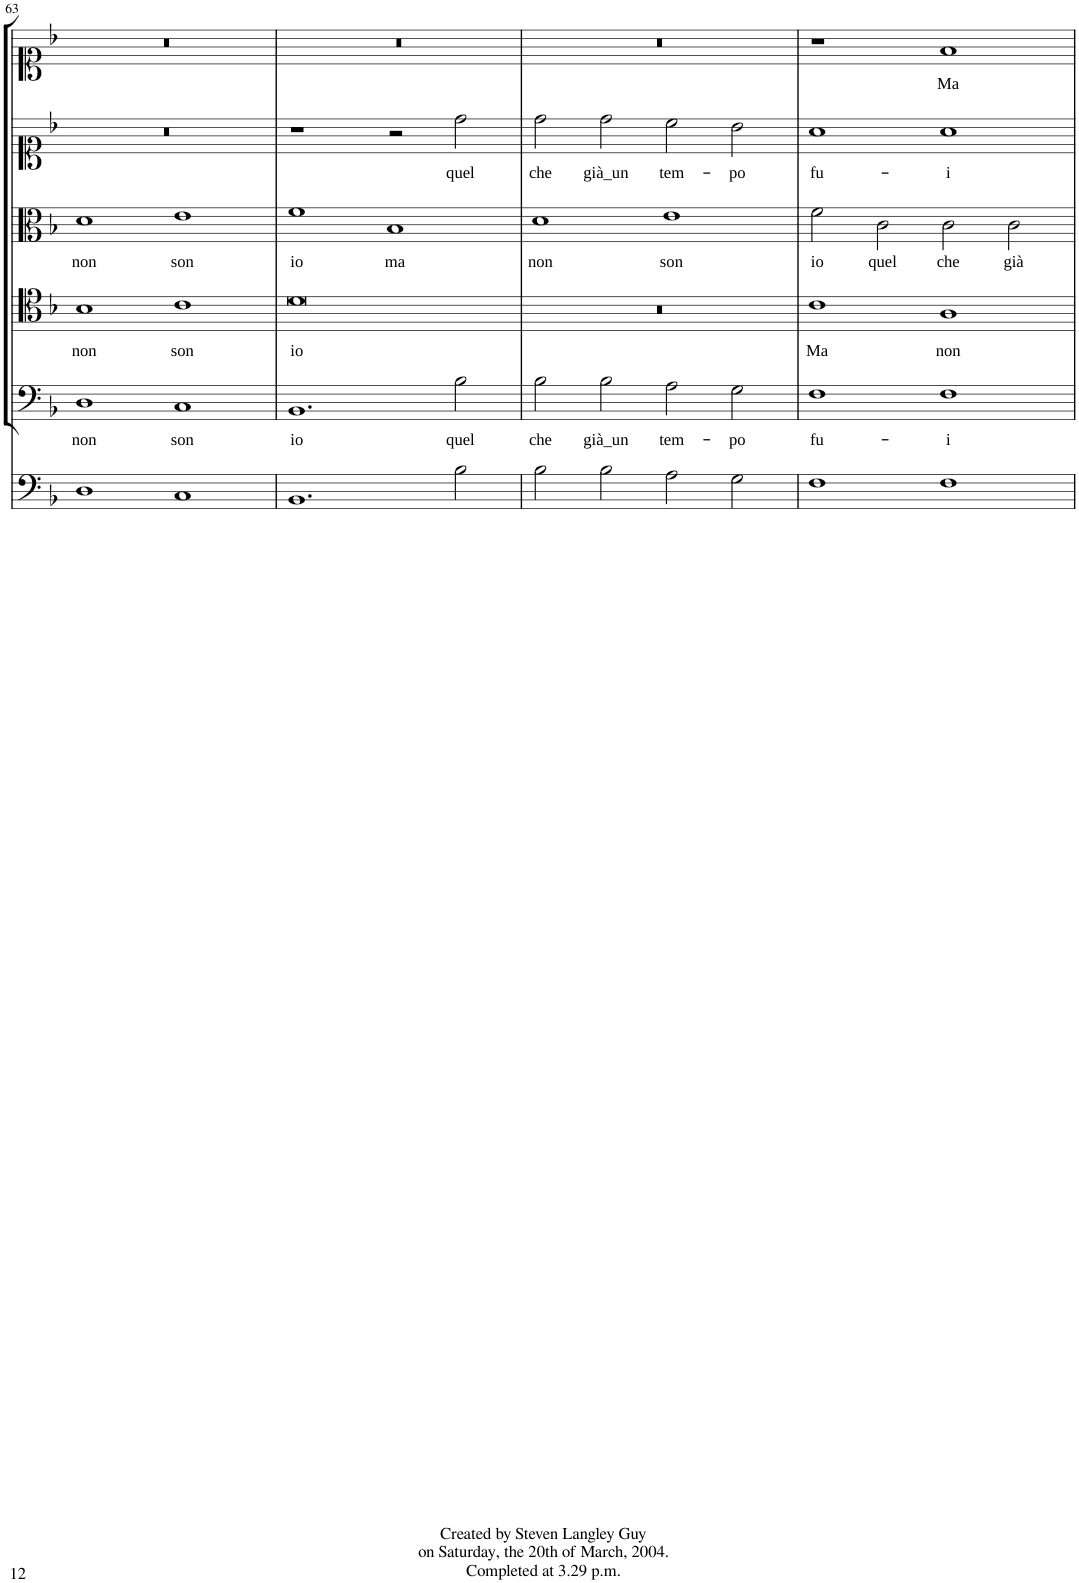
**kern	**kern	**text	**kern	**text	**kern	**text	**kern	**text	**kern	**text
*part6	*part5	*part5	*part4	*part4	*part3	*part3	*part2	*part2	*part1	*part1
*staff6	*staff5	*staff5	*staff4	*staff4	*staff3	*staff3	*staff2	*staff2	*staff1	*staff1
*I"[Basso per l'organo]	*I"Basso	*	*I"Tenore	*	*I"Alto	*	*I"Quinto	*	*I"Canto	*
!!LO:PB:g=z
*clefF4	*clefF4	*	*clefC4	*	*clefC3	*	*clefC1	*	*clefC1	*
*	*Trd7c12	*	*Trd7c12	*	*	*	*	*	*	*
*k[b-]	*k[b-]	*	*k[b-]	*	*k[b-]	*	*k[b-]	*	*k[b-]	*
*F:	*F:	*	*F:	*	*F:	*	*F:	*	*F:	*
*M4/4	*M4/4	*	*M4/4	*	*M4/4	*	*M4/4	*	*M4/4	*
*met(c)	*met(c)	*	*met(c)	*	*met(c)	*	*met(c)	*	*met(c)	*
=63	=63	=63	=63	=63	=63	=63	=63	=63	=63	=63
!	!	!LO:LY:b	!	!LO:LY:b	!	!LO:LY:b	!	!	!	!
1D	1D	non	1B-	non	1d	non	1r	.	1r	.
!	!	!LO:LY:b	!	!LO:LY:b	!	!LO:LY:b	!	!	!	!
1C	1C	son	1c	son	1e	son	1ryy	.	1ryy	.
=64	=64	=64	=64	=64	=64	=64	=64	=64	=64	=64
!	!	!LO:LY:b	!	!LO:LY:b	!	!LO:LY:b	!	!	!	!
[1BB-	[1BB-	io	[1d	io	1f	io	1r	.	1r	.
!	!	!	!	!	!	!LO:LY:b	!	!	!	!
2ryy	2ryy	.	1ryy	.	1B-	ma	2r	.	1ryy	.
!	!	!LO:LY:b	!	!	!	!	!	!LO:LY:b	!	!
2B-\	2B-\	quel	.	.	.	.	2dd\	quel	.	.
=65	=65	=65	=65	=65	=65	=65	=65	=65	=65	=65
!	!	!LO:LY:b	!	!	!	!LO:LY:b	!	!LO:LY:b	!	!
2B-\	2B-\	che	1r	.	1d	non	2dd\	che	1r	.
!	!	!	!	!	!	!	!	!LO:LY:b	!	!
2BB-]	2BB-]	.	.	.	.	.	2dd\	già_un	.	.
!	!	!LO:LY:b	!	!	!	!LO:LY:b	!	!LO:LY:b	!	!
2B-\	2B-\	già_un	1d]	.	1e	son	2cc\	tem-	1.ryy	.
!	!	!LO:LY:b	!	!	!	!	!	!LO:LY:b	!	!
2A\	2A\	tem-	.	.	.	.	2b-\	-po	.	.
!	!	!LO:LY:b	!	!	!	!	!	!	!	!
2G\	2G\	-po	2ryy	.	2ryy	.	2ryy	.	.	.
=66	=66	=66	=66	=66	=66	=66	=66	=66	=66	=66
!	!	!LO:LY:b	!	!LO:LY:b	!	!LO:LY:b	!	!LO:LY:b	!	!
1F	1F	fu-	1c	Ma	2f\	io	1a	fu-	1r	.
!	!	!	!	!	!	!LO:LY:b	!	!	!	!
.	.	.	.	.	2c\	quel	.	.	.	.
!	!	!LO:LY:b	!	!LO:LY:b	!	!LO:LY:b	!	!LO:LY:b	!	!LO:LY:b
1F	1F	-i	1A	non	2c\	che	1a	-i	1f	Ma
!	!	!	!	!	!	!LO:LY:b	!	!	!	!
.	.	.	.	.	2c\	già	.	.	.	.
=	=	=	=	=	=	=	=	=	=	=
*-	*-	*-	*-	*-	*-	*-	*-	*-	*-	*-
